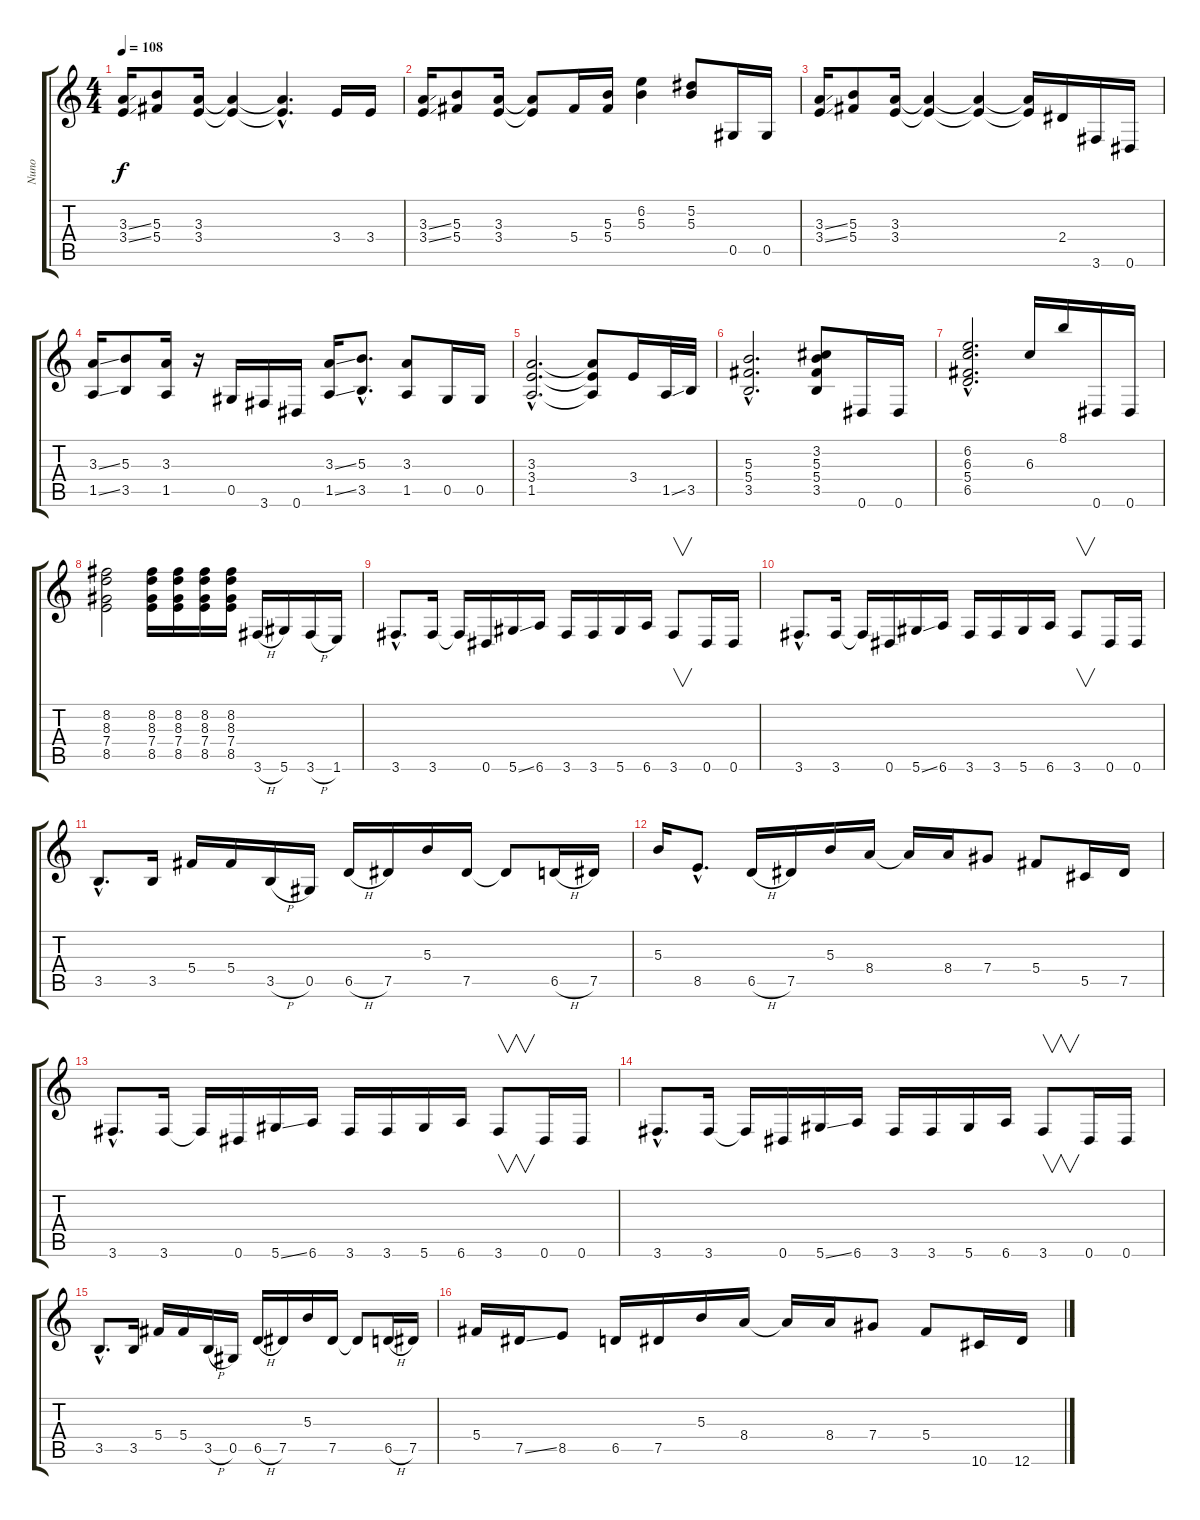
\track ("Nuno" "Nuno") {instrument distortionguitar}
\staff {score tabs}
\tuning (Eb4 Bb3 Gb3 Db3 Ab2 Eb2) {hide}
\ts (4 4)
\tempo 108
\clef g2
\ks c
(3.3{ss} 3.4{ss}).16{dy f} (5.3 5.4).8 (3.3 3.4).16 (3.3{t} 3.4{t}).4 (3.3{hac t} 3.4{hac t}).4{d} 3.4.16 3.4.16 |
(3.3{ss} 3.4{ss}).16 (5.3 5.4).8 (3.3 3.4).16 (3.3{t} 3.4{t}).8 5.4.16 (5.3 5.4).16 (6.2 5.3).4 (5.2 5.3).8 0.5.16 0.5.16 |
(3.3{ss} 3.4{ss}).16 (5.3 5.4).8 (3.3 3.4).16 (3.3{t} 3.4{t}).4 (3.3{t} 3.4{t}).4 (3.3{t} 3.4{t}).16 2.4.16 3.6.16 0.6.16 |
(3.3{ss} 1.5{ss}).16 (5.3 3.5).8 (3.3 1.5).16 r.16 0.5.16 3.6.16 0.6.16 (3.3{ss} 1.5{ss}).16 (5.3{hac} 3.5{hac}).8{d} (3.3 1.5).8 0.5.16 0.5.16 |
(3.3{hac} 3.4{hac} 1.5{hac}).2{d} (3.3{t} 3.4{t} 1.5{t}).8 3.4.16 1.5{ss}.32 3.5.32 |
(5.3{hac} 5.4{hac} 3.5{hac}).2{d} (3.2 5.3 5.4 3.5).8 0.6.16 0.6.16 |
(6.2{hac} 6.3{hac} 5.4{hac} 6.5{hac}).2{d} 6.3.16 8.1.16 0.6.16 0.6.16 |
(8.2 8.3 7.4 8.5).2 (8.2 8.3 7.4 8.5).16 (8.2 8.3 7.4 8.5).16 (8.2 8.3 7.4 8.5).16 (8.2 8.3 7.4 8.5).16 3.6{h}.16 5.6.16 3.6{h}.16 1.6.16 |
3.6{hac}.8{d} 3.6.16 3.6{t}.16 0.6.16 5.6{ss}.16 6.6.16 3.6.16 3.6.16 5.6.16 6.6.16 3.6.8{v} 0.6.16 0.6.16 |
3.6{hac}.8{d} 3.6.16 3.6{t}.16 0.6.16 5.6{ss}.16 6.6.16 3.6.16 3.6.16 5.6.16 6.6.16 3.6.8{v} 0.6.16 0.6.16 |
3.5{hac}.8{d} 3.5.16 5.4.16 5.4.16 3.5{h}.16 0.5.16 6.5{h}.16 7.5.16 5.3.16 7.5.16 7.5{t}.8 6.5{h}.16 7.5.16 |
5.3.16 8.5{hac}.8{d} 6.5{h}.16 7.5.16 5.3.16 8.4.16 8.4{t}.16 8.4.16 7.4.8 5.4.8 5.5.16 7.5.16 |
3.6{hac}.8{d} 3.6.16 3.6{t}.16 0.6.16 5.6{ss}.16 6.6.16 3.6.16 3.6.16 5.6.16 6.6.16 3.6.8{v} 0.6.16 0.6.16 |
3.6{hac}.8{d} 3.6.16 3.6{t}.16 0.6.16 5.6{ss}.16 6.6.16 3.6.16 3.6.16 5.6.16 6.6.16 3.6.8{v} 0.6.16 0.6.16 |
3.5{hac}.8{d} 3.5.16 5.4.16 5.4.16 3.5{h}.16 0.5.16 6.5{h}.16 7.5.16 5.3.16 7.5.16 7.5{t}.8 6.5{h}.16 7.5.16 |
5.4.16 7.5{ss}.16 8.5.8 6.5.16 7.5.16 5.3.16 8.4.16 8.4{t}.16 8.4.16 7.4.8 5.4.8 10.6.16 12.6{ss}.16
